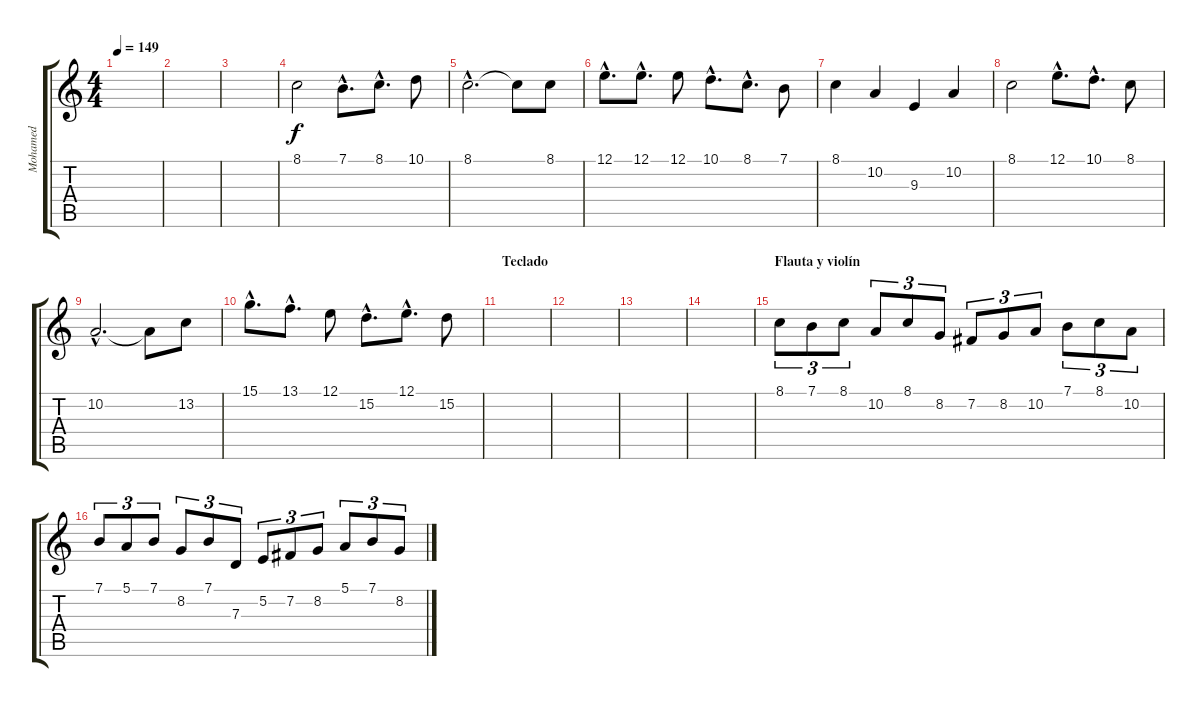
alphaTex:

\track ("Mohamed" "Mohamed") {instrument violin}
\staff {score tabs}
\tuning (E4 B3 G3 D3 A2 E2) {hide}
\ts (4 4)
\tempo 149
\clef g2
\ks c
|
|
|
8.1.2{volume 11} 7.1{hac}.8{d} 8.1{hac}.8{d} 10.1.8 |
8.1{hac}.2{d} 8.1{t}.8 8.1.8 |
12.1{hac}.8{d} 12.1{hac}.8{d} 12.1.8 10.1{hac}.8{d} 8.1{hac}.8{d} 7.1.8 |
8.1.4 10.2.4 9.3.4 10.2.4 |
8.1.2 12.1{hac}.8{d} 10.1{hac}.8{d} 8.1.8 |
10.2{hac}.2{d} 10.2{t}.8 13.2.8 |
15.1{hac}.8{d} 13.1{hac}.8{d} 12.1.8 15.2{hac}.8{d} 12.1{hac}.8{d} 15.2.8 |
\section ("" "Teclado")
|
|
|
|
\section ("" "Flauta y violín")
8.1.8{tu (3 2) volume 13} 7.1.8{tu (3 2)} 8.1.8{tu (3 2)} 10.2.8{tu (3 2)} 8.1.8{tu (3 2)} 8.2.8{tu (3 2)} 7.2.8{tu (3 2)} 8.2.8{tu (3 2)} 10.2.8{tu (3 2)} 7.1.8{tu (3 2)} 8.1.8{tu (3 2)} 10.2.8{tu (3 2)} |
7.1.8{tu (3 2)} 5.1.8{tu (3 2)} 7.1.8{tu (3 2)} 8.2.8{tu (3 2)} 7.1.8{tu (3 2)} 7.3.8{tu (3 2)} 5.2.8{tu (3 2)} 7.2.8{tu (3 2)} 8.2.8{tu (3 2)} 5.1.8{tu (3 2)} 7.1.8{tu (3 2)} 8.2.8{tu (3 2)}
